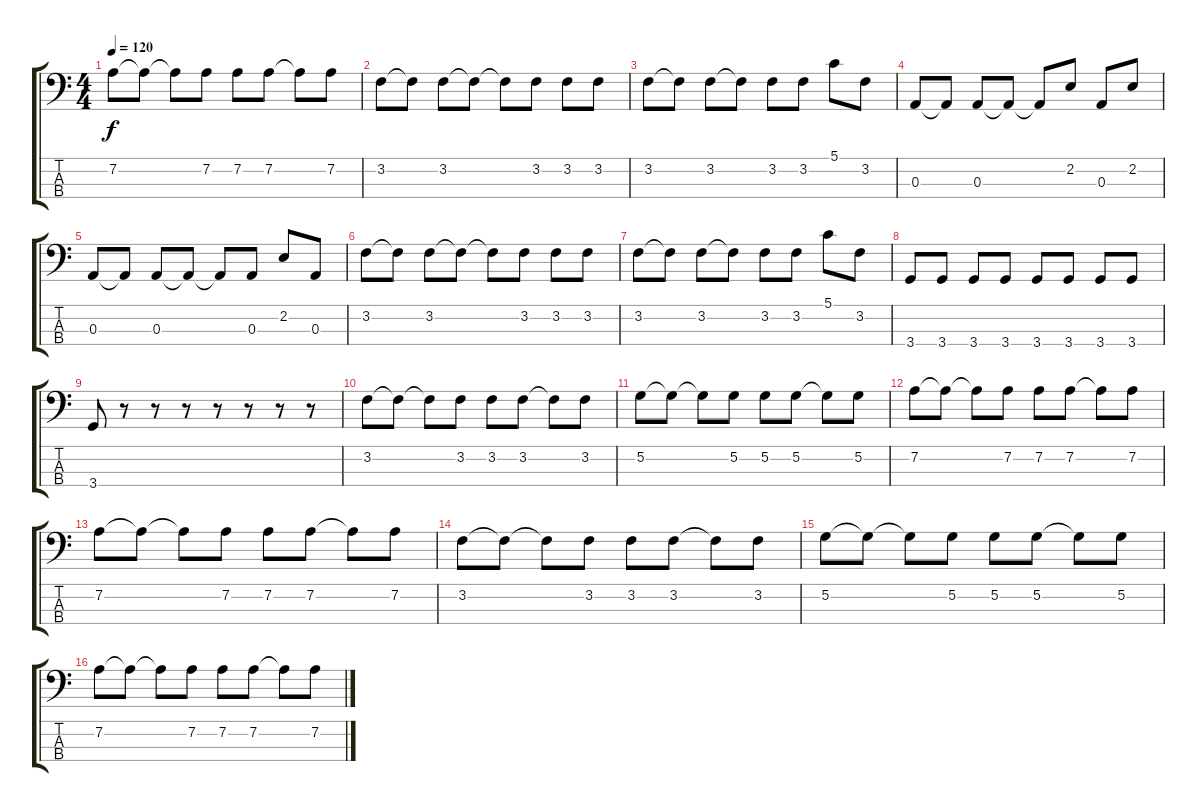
\track "" {instrument electricbassfinger}
\staff {score tabs}
\tuning (G2 D2 A1 E1) {hide}
\ts (4 4)
\tempo 120
\clef f4
\ks c
7.2.8{dy f} 7.2{t}.8 7.2{t}.8 7.2.8 7.2.8 7.2.8 7.2{t}.8 7.2.8 |
3.2.8 3.2{t}.8 3.2.8 3.2{t}.8 3.2{t}.8 3.2.8 3.2.8 3.2.8 |
3.2.8 3.2{t}.8 3.2.8 3.2{t}.8 3.2.8 3.2.8 5.1.8 3.2.8 |
0.3.8 0.3{t}.8 0.3.8 0.3{t}.8 0.3{t}.8 2.2.8 0.3.8 2.2.8 |
0.3.8 0.3{t}.8 0.3.8 0.3{t}.8 0.3{t}.8 0.3.8 2.2.8 0.3.8 |
3.2.8 3.2{t}.8 3.2.8 3.2{t}.8 3.2{t}.8 3.2.8 3.2.8 3.2.8 |
3.2.8 3.2{t}.8 3.2.8 3.2{t}.8 3.2.8 3.2.8 5.1.8 3.2.8 |
3.4.8 3.4.8 3.4.8 3.4.8 3.4.8 3.4.8 3.4.8 3.4.8 |
3.4.8 r.8 r.8 r.8 r.8 r.8 r.8 r.8 |
3.2.8 3.2{t}.8 3.2{t}.8 3.2.8 3.2.8 3.2.8 3.2{t}.8 3.2.8 |
5.2.8 5.2{t}.8 5.2{t}.8 5.2.8 5.2.8 5.2.8 5.2{t}.8 5.2.8 |
7.2.8 7.2{t}.8 7.2{t}.8 7.2.8 7.2.8 7.2.8 7.2{t}.8 7.2.8 |
7.2.8 7.2{t}.8 7.2{t}.8 7.2.8 7.2.8 7.2.8 7.2{t}.8 7.2.8 |
3.2.8 3.2{t}.8 3.2{t}.8 3.2.8 3.2.8 3.2.8 3.2{t}.8 3.2.8 |
5.2.8 5.2{t}.8 5.2{t}.8 5.2.8 5.2.8 5.2.8 5.2{t}.8 5.2.8 |
7.2.8 7.2{t}.8 7.2{t}.8 7.2.8 7.2.8 7.2.8 7.2{t}.8 7.2.8
